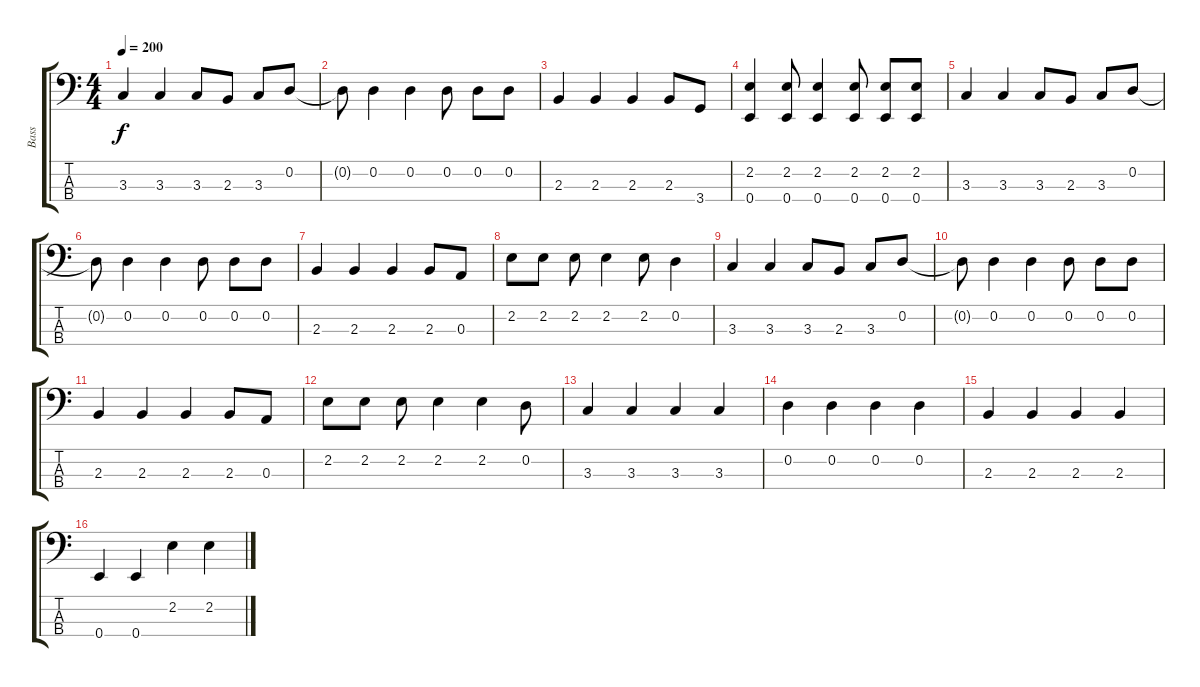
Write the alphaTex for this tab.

\track ("Bass" "Bass") {instrument electricbassfinger}
\staff {score tabs}
\tuning (G2 D2 A1 E1) {hide}
\ts (4 4)
\tempo 200
\clef f4
\ks c
3.3.4{dy f} 3.3.4 3.3.8 2.3.8 3.3.8 0.2.8 |
0.2{t}.8 0.2.4 0.2.4 0.2.8 0.2.8 0.2.8 |
2.3.4 2.3.4 2.3.4 2.3.8 3.4.8 |
(2.2 0.4).4 (2.2 0.4).8 (2.2 0.4).4 (2.2 0.4).8 (2.2 0.4).8 (2.2 0.4).8 |
3.3.4 3.3.4 3.3.8 2.3.8 3.3.8 0.2.8 |
0.2{t}.8 0.2.4 0.2.4 0.2.8 0.2.8 0.2.8 |
2.3.4 2.3.4 2.3.4 2.3.8 0.3.8 |
2.2.8 2.2.8 2.2.8 2.2.4 2.2.8 0.2.4 |
3.3.4 3.3.4 3.3.8 2.3.8 3.3.8 0.2.8 |
0.2{t}.8 0.2.4 0.2.4 0.2.8 0.2.8 0.2.8 |
2.3.4 2.3.4 2.3.4 2.3.8 0.3.8 |
2.2.8 2.2.8 2.2.8 2.2.4 2.2.4 0.2.8 |
3.3.4 3.3.4 3.3.4 3.3.4 |
0.2.4 0.2.4 0.2.4 0.2.4 |
2.3.4 2.3.4 2.3.4 2.3.4 |
0.4.4 0.4.4 2.2.4 2.2.4
